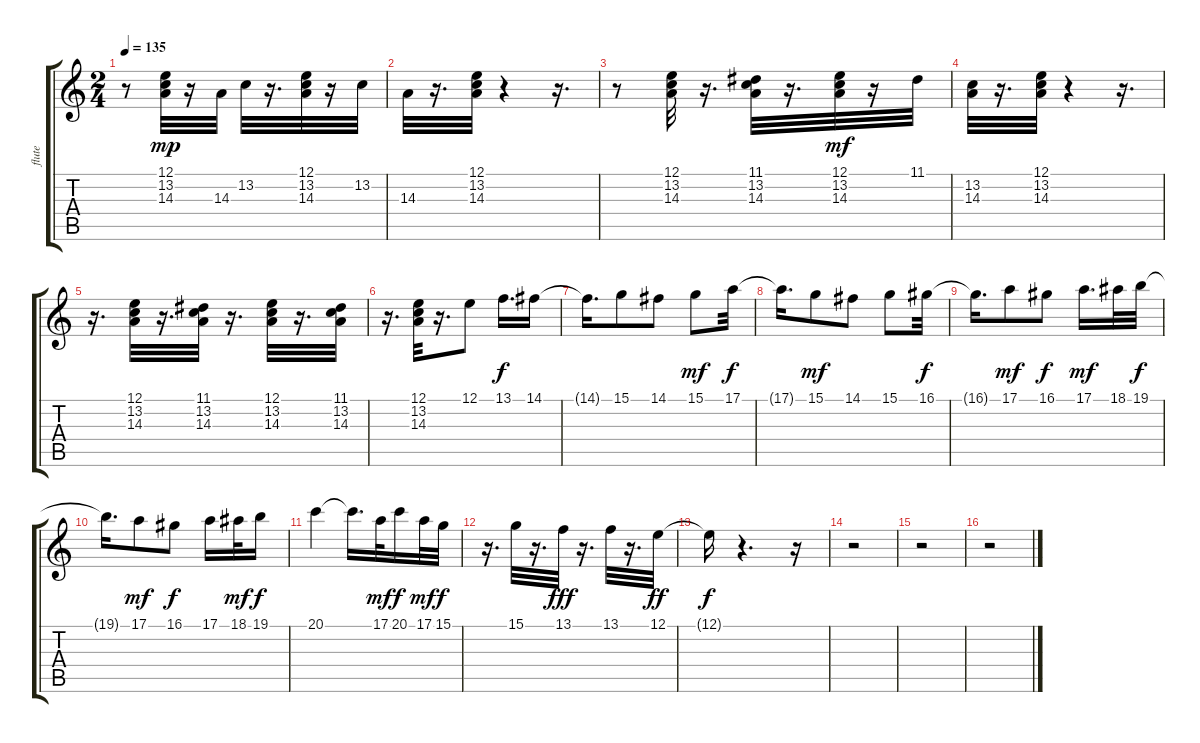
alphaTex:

\track ("flute" "flute") {instrument flute}
\staff {score tabs}
\tuning (E4 B3 G3 D3 A2 E2) {hide}
\ts (2 4)
\tempo 135
\clef g2
\ks c
r.8{dy mp} (12.1 13.2 14.3).32 r.16 14.3.32 13.2.32 r.16{d} (12.1 13.2 14.3).32 r.16 13.2.32 |
14.3.32 r.16{d} (12.1 13.2 14.3).32 r.4 r.16{d} |
r.8 (12.1 13.2 14.3).32 r.16{d} (11.1 13.2 14.3).32 r.16{d} (12.1 13.2 14.3).32{dy mf} r.16 11.1.32 |
(13.2 14.3).32 r.16{d} (12.1 13.2 14.3).32 r.4 r.16{d} |
r.16{d} (12.1 13.2 14.3).32 r.16{d} (11.1 13.2 14.3).32 r.16{d} (12.1 13.2 14.3).32 r.16{d} (11.1 13.2 14.3).32 |
r.16{d} (12.1 13.2 14.3).32 r.16{d} 12.1.8 13.1.16{d dy f} 14.1.16 |
14.1{t}.16{d} 15.1.8 14.1.8 15.1.8{dy mf} 17.1.32{dy f} |
17.1{t}.16{d} 15.1.8{dy mf} 14.1.8 15.1.8 16.1.32{dy f} |
16.1{t}.16{d} 17.1.8{dy mf} 16.1.8{dy f} 17.1.16{d dy mf} 18.1.32 19.1.32{dy f} |
19.1{t}.16{d} 17.1.8{dy mf} 16.1.8{dy f} 17.1.16 18.1.32{dy mf} 19.1.16{dy f} |
20.1.4 20.1{t}.16{d} 17.1.32{dy mf} 20.1.16{dy f} 17.1.32{dy mf} 15.1.32{dy f} |
r.16{d} 15.1.32 r.16{d} 13.1.32{dy fff} r.16{d} 13.1.32 r.16{d} 12.1.32{dy ff} |
12.1{t}.16{dy f} r.4{d} r.16 |
r.2 |
r.2 |
r.2
